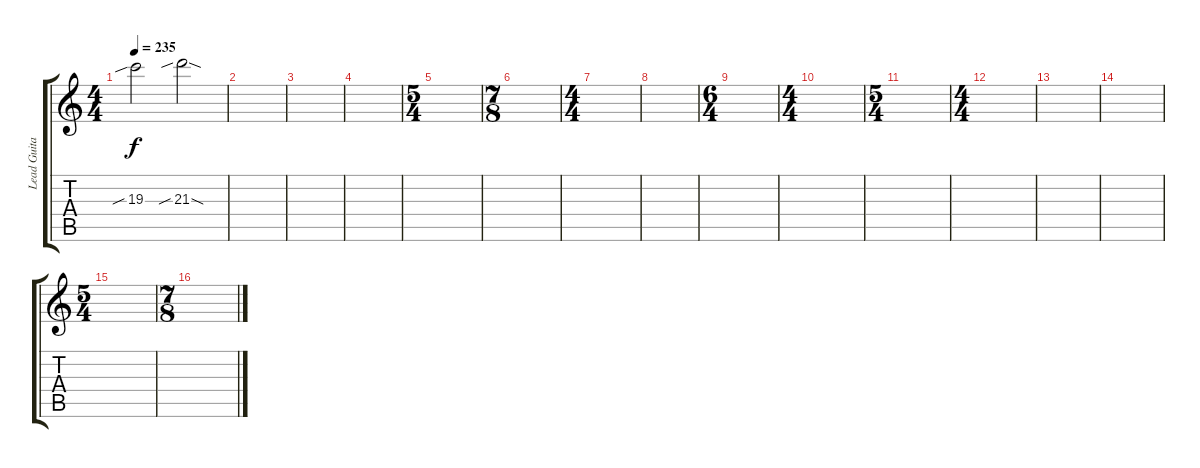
\track ("Lead Guitar" "Lead Guita") {instrument distortionguitar}
\staff {score tabs}
\tuning (D4 A3 F3 C3 G2 D2) {hide}
\ts (4 4)
\tempo 235
\clef g2
\ks c
19.3{sib}.2{dy f} 21.3{sib sod}.2 |
|
|
|
\ts (5 4)
|
\ts (7 8)
|
\ts (4 4)
|
|
\ts (6 4)
|
\ts (4 4)
|
\ts (5 4)
|
\ts (4 4)
|
|
|
\ts (5 4)
|
\ts (7 8)
